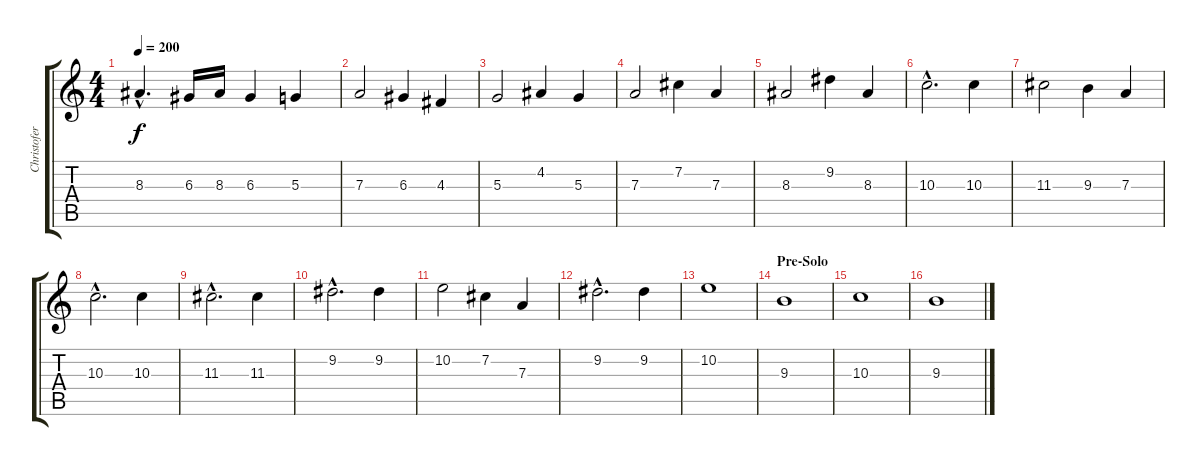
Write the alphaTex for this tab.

\track ("Christofer" "Christofer") {instrument overdrivenguitar}
\staff {score tabs}
\tuning (B3 Gb3 D3 A2 E2 B1) {hide}
\ts (4 4)
\tempo 200
\clef g2
\ks c
8.3{hac}.4{d dy f} 6.3.16 8.3.16 6.3.4 5.3.4 |
7.3.2 6.3.4 4.3.4 |
5.3.2 4.2.4 5.3.4 |
7.3.2 7.2.4 7.3.4 |
8.3.2 9.2.4 8.3.4 |
10.3{hac}.2{d} 10.3.4 |
11.3.2 9.3.4 7.3.4 |
10.3{hac}.2{d} 10.3.4 |
11.3{hac}.2{d} 11.3.4 |
9.2{hac}.2{d} 9.2.4 |
10.2.2 7.2.4 7.3.4 |
9.2{hac}.2{d} 9.2.4 |
10.2.1 |
\section ("" "Pre-Solo")
9.3.1 |
10.3.1 |
9.3.1
